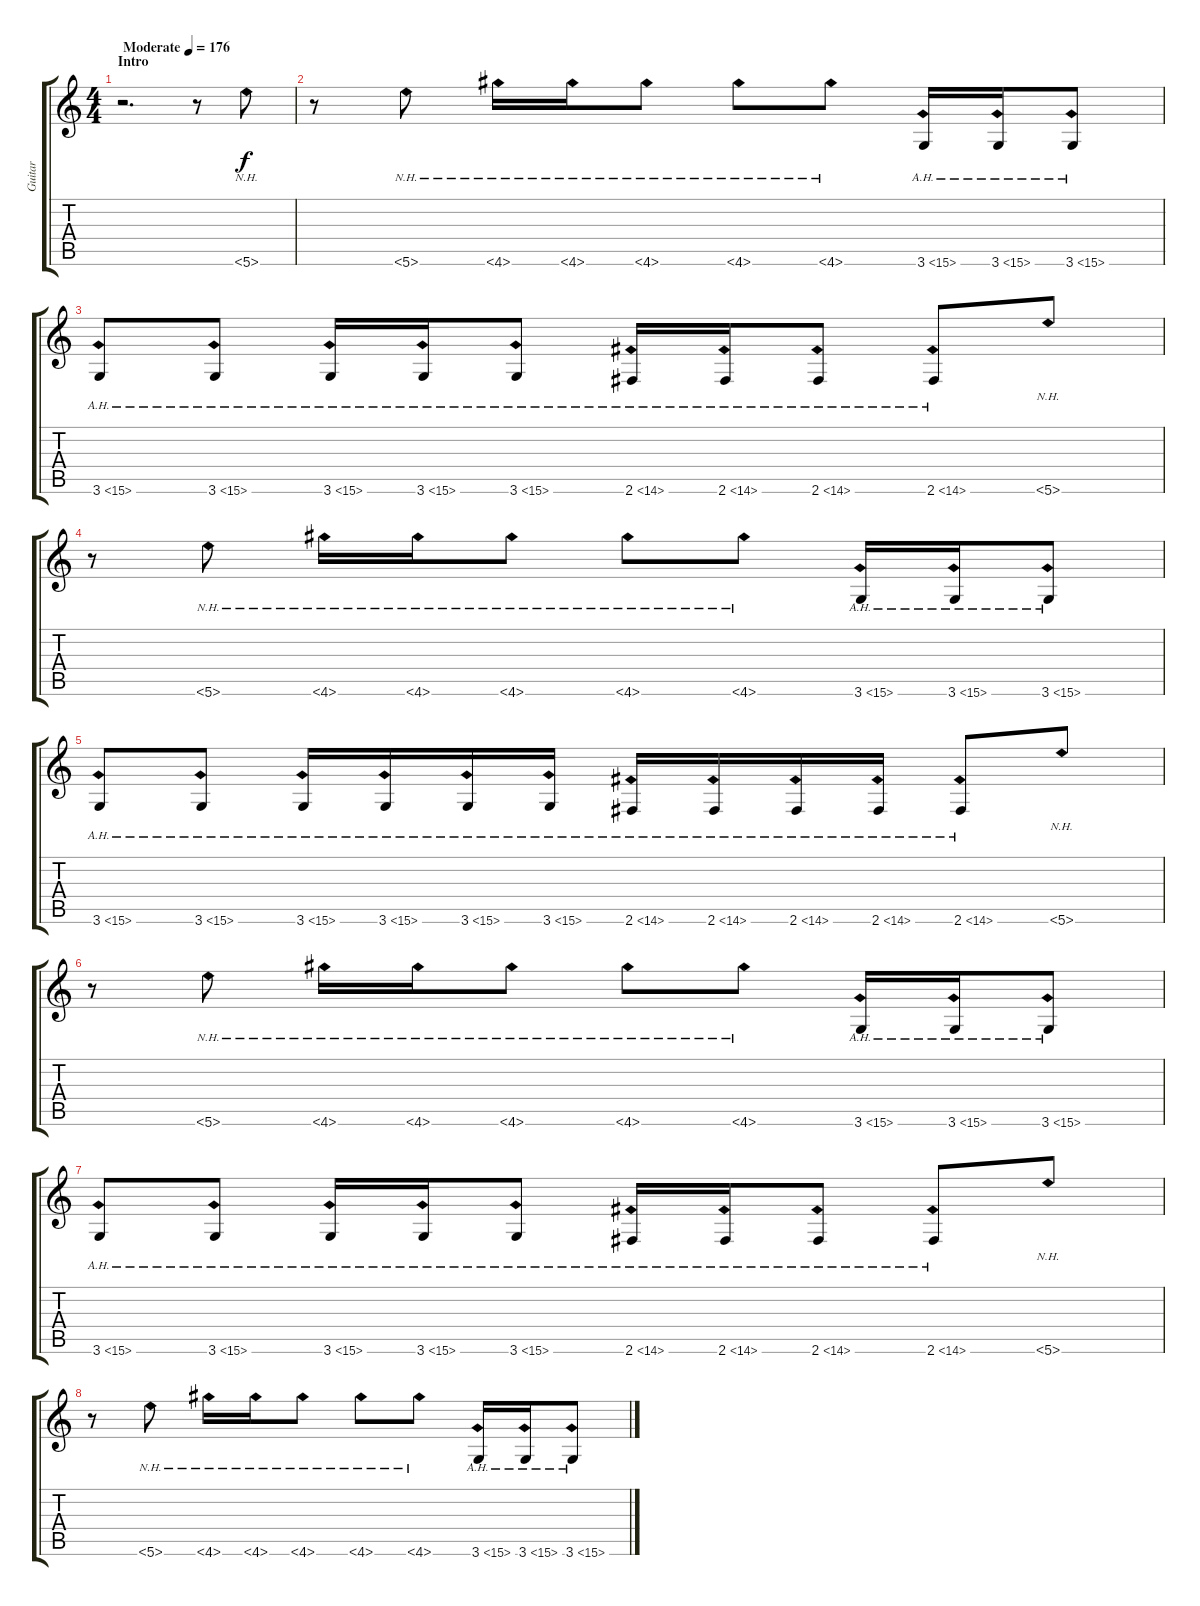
\track ("Guitar" "Guitar") {instrument distortionguitar}
\staff {score tabs}
\tuning (E4 B3 G3 D3 A2 E2) {hide}
\ts (4 4)
\section ("" "Intro")
\tempo (176 "Moderate")
\clef g2
\ks c
r.2{d dy f instrument distortionguitar} r.8 5.6{nh}.8 |
r.8 5.6{nh}.8 4.6{nh}.16 4.6{nh}.16 4.6{nh}.8 4.6{nh}.8 4.6{nh}.8 3.6{ah 12}.16 3.6{ah 12}.16 3.6{ah 12}.8 |
3.6{ah 12}.8 3.6{ah 12}.8 3.6{ah 12}.16 3.6{ah 12}.16 3.6{ah 12}.8 2.6{ah 12}.16 2.6{ah 12}.16 2.6{ah 12}.8 2.6{ah 12}.8 5.6{nh}.8 |
r.8 5.6{nh}.8 4.6{nh}.16 4.6{nh}.16 4.6{nh}.8 4.6{nh}.8 4.6{nh}.8 3.6{ah 12}.16 3.6{ah 12}.16 3.6{ah 12}.8 |
3.6{ah 12}.8 3.6{ah 12}.8 3.6{ah 12}.16 3.6{ah 12}.16 3.6{ah 12}.16 3.6{ah 12}.16 2.6{ah 12}.16 2.6{ah 12}.16 2.6{ah 12}.16 2.6{ah 12}.16 2.6{ah 12}.8 5.6{nh}.8 |
r.8 5.6{nh}.8 4.6{nh}.16 4.6{nh}.16 4.6{nh}.8 4.6{nh}.8 4.6{nh}.8 3.6{ah 12}.16 3.6{ah 12}.16 3.6{ah 12}.8 |
3.6{ah 12}.8 3.6{ah 12}.8 3.6{ah 12}.16 3.6{ah 12}.16 3.6{ah 12}.8 2.6{ah 12}.16 2.6{ah 12}.16 2.6{ah 12}.8 2.6{ah 12}.8 5.6{nh}.8 |
r.8 5.6{nh}.8 4.6{nh}.16 4.6{nh}.16 4.6{nh}.8 4.6{nh}.8 4.6{nh}.8 3.6{ah 12}.16 3.6{ah 12}.16 3.6{ah 12}.8
